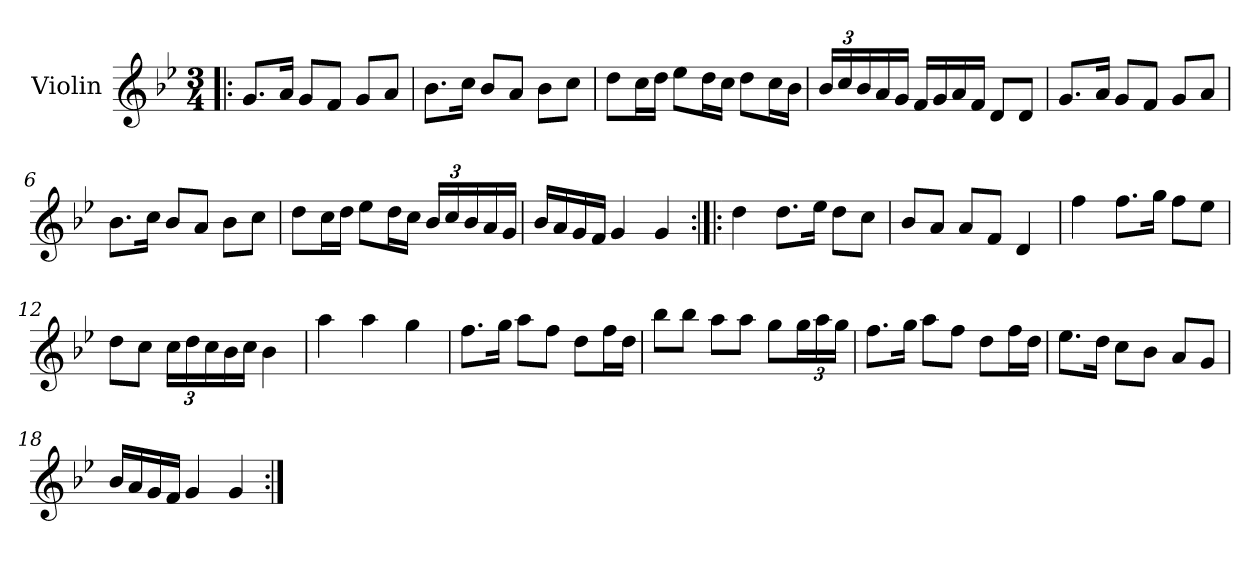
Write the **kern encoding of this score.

**kern
*part1
*staff1
*I"Violin
*I'Vln.
*clefG2
*k[b-e-]
*M3/4
=1!|:
8.g/L
16a/Jk
8g/L
8f/J
8g/L
8a/J
=2
8.b-\L
16cc\Jk
8b-/L
8a/J
8b-\L
8cc\J
=3
8dd\L
16cc\L
16dd\JJ
8ee-\L
16dd\L
16cc\JJ
8dd\L
16cc\L
16b-\JJ
=4
*Xbrackettup
24b-/LL
24cc/
24b-/
16a/
16g/JJ
16f/LL
16g/
16a/
16f/JJ
8d/L
8d/J
!!LO:LB:g=z
=5
8.g/L
16a/Jk
8g/L
8f/J
8g/L
8a/J
=6
8.b-\L
16cc\Jk
8b-/L
8a/J
8b-\L
8cc\J
=7
8dd\L
16cc\L
16dd\JJ
8ee-\L
16dd\L
16cc\JJ
24b-/LL
24cc/
24b-/
16a/
16g/JJ
=8
16b-/LL
16a/
16g/
16f/JJ
4g/
4g/
!!LO:LB:g=z
=9:|!|:
4dd\
8.dd\L
16ee-\Jk
8dd\L
8cc\J
=10
8b-/L
8a/J
8a/L
8f/J
4d/
=11
4ff\
8.ff\L
16gg\Jk
8ff\L
8ee-\J
=12
8dd\L
8cc\J
24cc\LL
24dd\
24cc\
16b-\
16cc\JJ
4b-\
=13
4aa\
4aa\
4gg\
=14
8.ff\L
16gg\Jk
8aa\L
8ff\J
8dd\L
16ff\L
16dd\JJ
!!LO:LB:g=z
=15
8bb-\L
8bb-\J
8aa\L
8aa\J
8gg\L
24gg\L
24aa\
24gg\JJ
=16
8.ff\L
16gg\Jk
8aa\L
8ff\J
8dd\L
16ff\L
16dd\JJ
=17
8.ee-\L
16dd\Jk
8cc\L
8b-\J
8a/L
8g/J
=18
16b-/LL
16a/
16g/
16f/JJ
4g/
4g/
=:|!
*-
